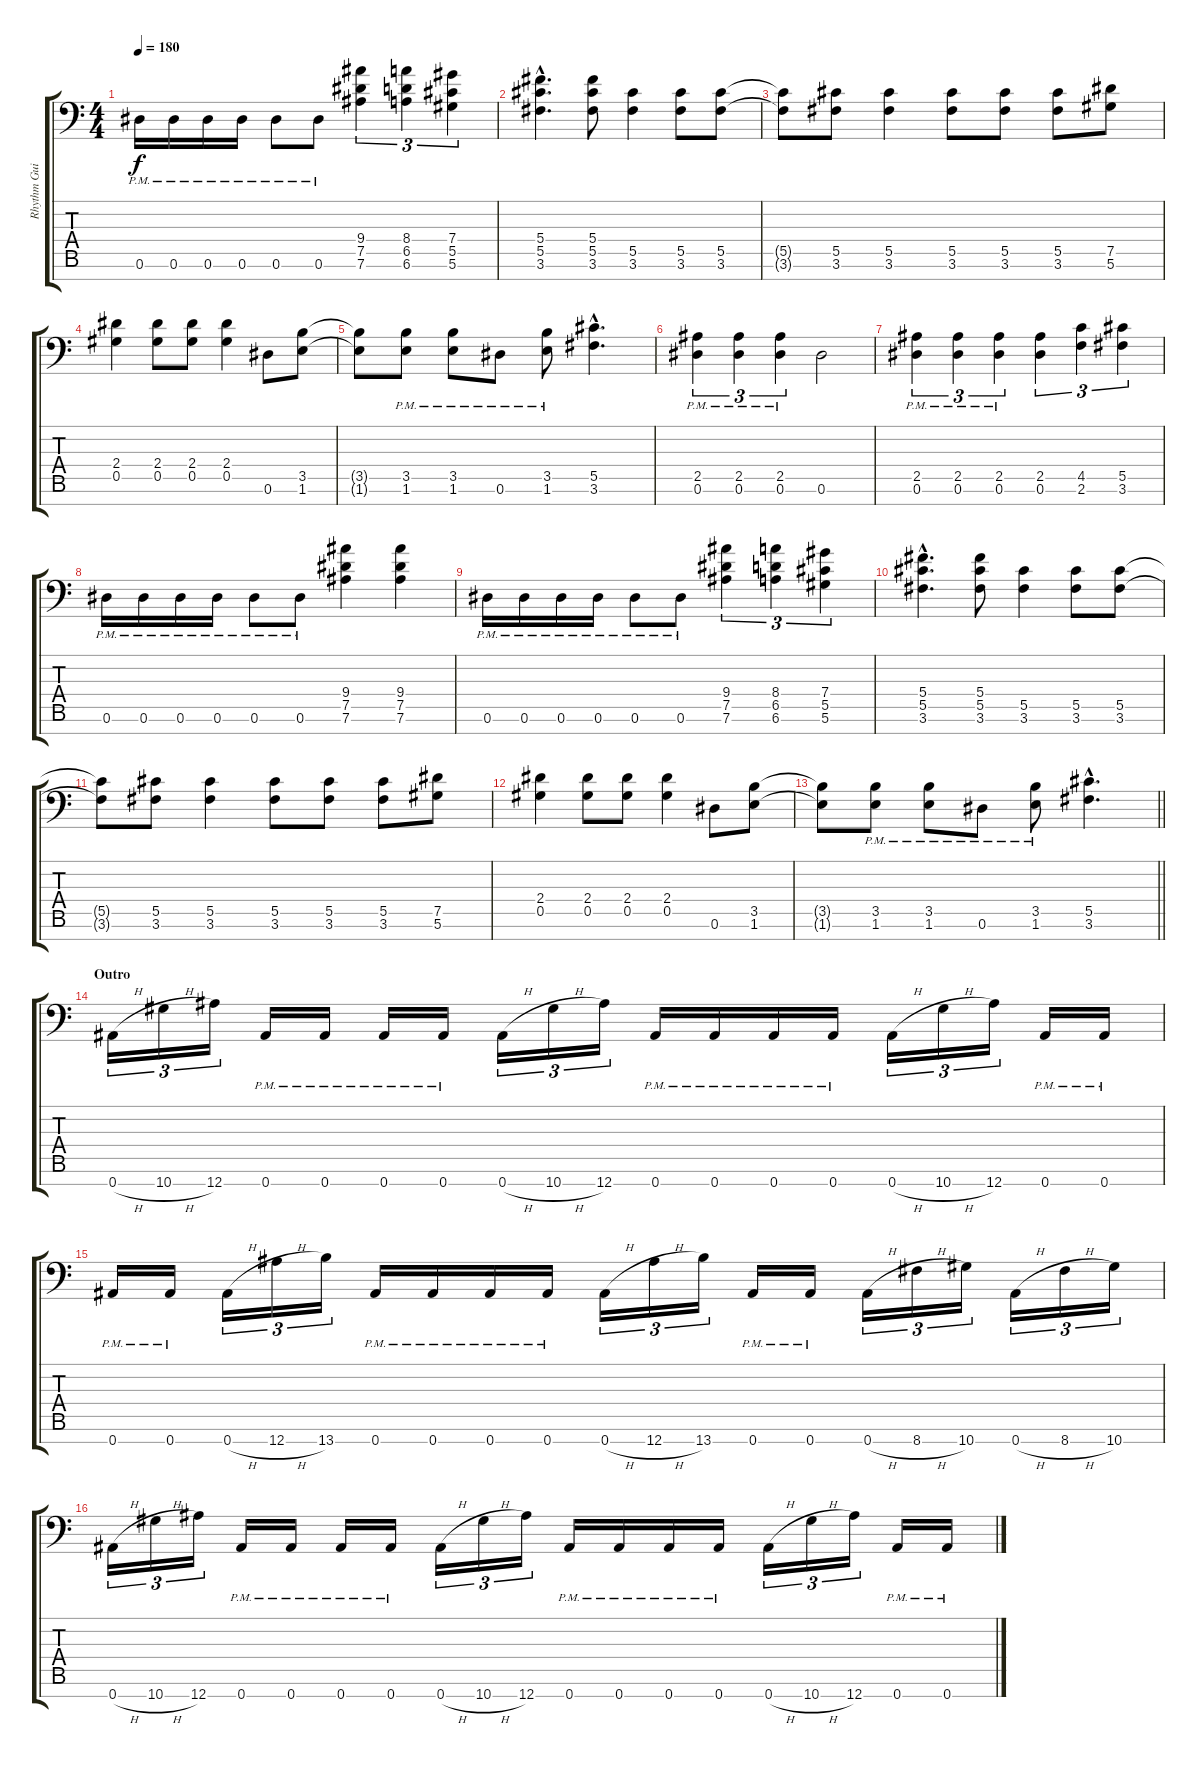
\track ("Rhythm Guitar" "Rhythm Gui") {instrument distortionguitar}
\staff {score tabs}
\tuning (Eb4 Bb3 Gb3 Db3 Ab2 Eb2 Bb1) {hide}
\ts (4 4)
\tempo 180
\clef f4
\ks c
0.6{pm}.16{dy f} 0.6{pm}.16 0.6{pm}.16 0.6{pm}.16 0.6{pm}.8 0.6{pm}.8 (9.4 7.5 7.6).4{tu (3 2)} (8.4 6.5 6.6).4{tu (3 2)} (7.4 5.5 5.6).4{tu (3 2)} |
(5.4{hac} 5.5{hac} 3.6{hac}).4{d} (5.4 5.5 3.6).8 (5.5 3.6).4 (5.5 3.6).8 (5.5 3.6).8 |
(5.5{t} 3.6{t}).8 (5.5 3.6).8 (5.5 3.6).4 (5.5 3.6).8 (5.5 3.6).8 (5.5 3.6).8 (7.5 5.6).8 |
(2.4 0.5).4 (2.4 0.5).8 (2.4 0.5).8 (2.4 0.5).4 0.6.8 (3.5 1.6).8 |
(3.5{t} 1.6{t}).8 (3.5 1.6{pm}).8 (3.5 1.6{pm}).8 0.6{pm}.8 (3.5 1.6{pm}).8 (5.5{hac} 3.6{hac}).4{d} |
(2.5{pm} 0.6).4{tu (3 2)} (2.5{pm} 0.6).4{tu (3 2)} (2.5{pm} 0.6).4{tu (3 2)} 0.6.2 |
(2.5{pm} 0.6).4{tu (3 2)} (2.5{pm} 0.6).4{tu (3 2)} (2.5{pm} 0.6).4{tu (3 2)} (2.5 0.6).4{tu (3 2)} (4.5 2.6).4{tu (3 2)} (5.5 3.6).4{tu (3 2)} |
0.6{pm}.16 0.6{pm}.16 0.6{pm}.16 0.6{pm}.16 0.6{pm}.8 0.6{pm}.8 (9.4 7.5 7.6).4 (9.4 7.5 7.6).4 |
0.6{pm}.16 0.6{pm}.16 0.6{pm}.16 0.6{pm}.16 0.6{pm}.8 0.6{pm}.8 (9.4 7.5 7.6).4{tu (3 2)} (8.4 6.5 6.6).4{tu (3 2)} (7.4 5.5 5.6).4{tu (3 2)} |
(5.4{hac} 5.5{hac} 3.6{hac}).4{d} (5.4 5.5 3.6).8 (5.5 3.6).4 (5.5 3.6).8 (5.5 3.6).8 |
(5.5{t} 3.6{t}).8 (5.5 3.6).8 (5.5 3.6).4 (5.5 3.6).8 (5.5 3.6).8 (5.5 3.6).8 (7.5 5.6).8 |
(2.4 0.5).4 (2.4 0.5).8 (2.4 0.5).8 (2.4 0.5).4 0.6.8 (3.5 1.6).8 |
\barLineRight lightlight
(3.5{t} 1.6{t}).8 (3.5 1.6{pm}).8 (3.5 1.6{pm}).8 0.6{pm}.8 (3.5 1.6{pm}).8 (5.5{hac} 3.6{hac}).4{d} |
\section ("" "Outro")
0.7{h}.16{tu (3 2)} 10.7{h}.16{tu (3 2)} 12.7.16{tu (3 2)} 0.7{pm}.16 0.7{pm}.16 0.7{pm}.16 0.7{pm}.16 0.7{h}.16{tu (3 2)} 10.7{h}.16{tu (3 2)} 12.7.16{tu (3 2)} 0.7{pm}.16 0.7{pm}.16 0.7{pm}.16 0.7{pm}.16 0.7{h}.16{tu (3 2)} 10.7{h}.16{tu (3 2)} 12.7.16{tu (3 2)} 0.7{pm}.16 0.7{pm}.16 |
0.7{pm}.16 0.7{pm}.16 0.7{h}.16{tu (3 2)} 12.7{h}.16{tu (3 2)} 13.7.16{tu (3 2)} 0.7{pm}.16 0.7{pm}.16 0.7{pm}.16 0.7{pm}.16 0.7{h}.16{tu (3 2)} 12.7{h}.16{tu (3 2)} 13.7.16{tu (3 2)} 0.7{pm}.16 0.7{pm}.16 0.7{h}.16{tu (3 2)} 8.7{h}.16{tu (3 2)} 10.7.16{tu (3 2)} 0.7{h}.16{tu (3 2)} 8.7{h}.16{tu (3 2)} 10.7.16{tu (3 2)} |
0.7{h}.16{tu (3 2)} 10.7{h}.16{tu (3 2)} 12.7.16{tu (3 2)} 0.7{pm}.16 0.7{pm}.16 0.7{pm}.16 0.7{pm}.16 0.7{h}.16{tu (3 2)} 10.7{h}.16{tu (3 2)} 12.7.16{tu (3 2)} 0.7{pm}.16 0.7{pm}.16 0.7{pm}.16 0.7{pm}.16 0.7{h}.16{tu (3 2)} 10.7{h}.16{tu (3 2)} 12.7.16{tu (3 2)} 0.7{pm}.16 0.7{pm}.16
